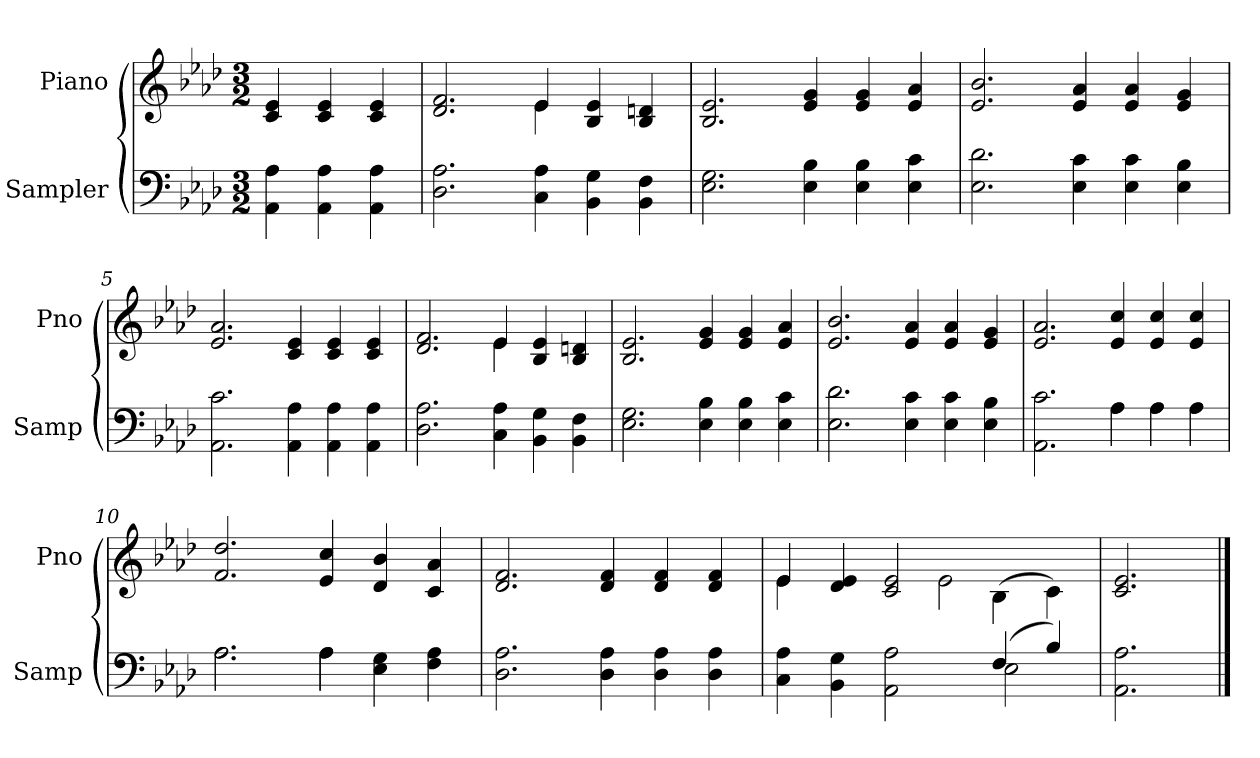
**kern	**kern
*part2	*part1
*staff2	*staff1
*I"Sampler	*I"Piano
*I'Samp	*I'Pno
*clefF4	*clefG2
*k[b-e-a-d-]	*k[b-e-a-d-]
*A-:	*A-:
*M3/2	*M3/2
=1	=1
4AA-\ 4A-\	4c/ 4e-/
4AA-\ 4A-\	4c/ 4e-/
4AA-\ 4A-\	4c/ 4e-/
=2	=2
*	*^
2.D-\ 2.A-\	2.d-/ 2.f/	2.ryy
4C\ 4A-\	4e-/	4e-
4BB-\ 4G\	4B-/ 4e-/	2ryy
4BB-\ 4F\	4B-/ 4dn/	.
*	*v	*v
=3	=3
2.E-\ 2.G\	2.B-/ 2.e-/
4E-\ 4B-\	4e-/ 4g/
4E-\ 4B-\	4e-/ 4g/
4E-\ 4c\	4e-/ 4a-/
=4	=4
2.E-\ 2.d-\	2.e-/ 2.b-/
4E-\ 4c\	4e-/ 4a-/
4E-\ 4c\	4e-/ 4a-/
4E-\ 4B-\	4e-/ 4g/
=5	=5
2.AA-\ 2.c\	2.e-/ 2.a-/
4AA-\ 4A-\	4c/ 4e-/
4AA-\ 4A-\	4c/ 4e-/
4AA-\ 4A-\	4c/ 4e-/
=6	=6
*	*^
2.D-\ 2.A-\	2.d-/ 2.f/	2.ryy
4C\ 4A-\	4e-/	4e-
4BB-\ 4G\	4B-/ 4e-/	2ryy
4BB-\ 4F\	4B-/ 4dn/	.
*	*v	*v
=7	=7
2.E-\ 2.G\	2.B-/ 2.e-/
4E-\ 4B-\	4e-/ 4g/
4E-\ 4B-\	4e-/ 4g/
4E-\ 4c\	4e-/ 4a-/
=8	=8
2.E-\ 2.d-\	2.e-/ 2.b-/
4E-\ 4c\	4e-/ 4a-/
4E-\ 4c\	4e-/ 4a-/
4E-\ 4B-\	4e-/ 4g/
=9	=9
*^	*
2.AA-\ 2.c\	2.ryy	2.e-/ 2.a-/
4A-\	4A-	4e-/ 4cc/
4A-\	4A-	4e-/ 4cc/
4A-\	4A-	4e-/ 4cc/
=10	=10	=10
2.A-\	2.A-	2.f/ 2.dd-/
4A-\	4A-	4e-/ 4cc/
4E-\ 4G\	2ryy	4d-/ 4b-/
4F\ 4A-\	.	4c/ 4a-/
*v	*v	*
=11	=11
2.D-\ 2.A-\	2.d-/ 2.f/
4D-\ 4A-\	4d-/ 4f/
4D-\ 4A-\	4d-/ 4f/
4D-\ 4A-\	4d-/ 4f/
=12	=12
*^	*^
4C\ 4A-\	1ryy	4e-/	4e-
4BB-\ 4G\	.	4d-/ 4e-/	2ryy
2AA-\ 2A-\	.	2c/ 2e-/	.
.	.	.	2e-
(4F/	2E-	(4B-\	.
4B-/)	.	4c\)	4ryy
*v	*v	*	*
*	*v	*v
=13	=13
2.AA-\ 2.A-\	2.c/ 2.e-/
==	==
*-	*-
